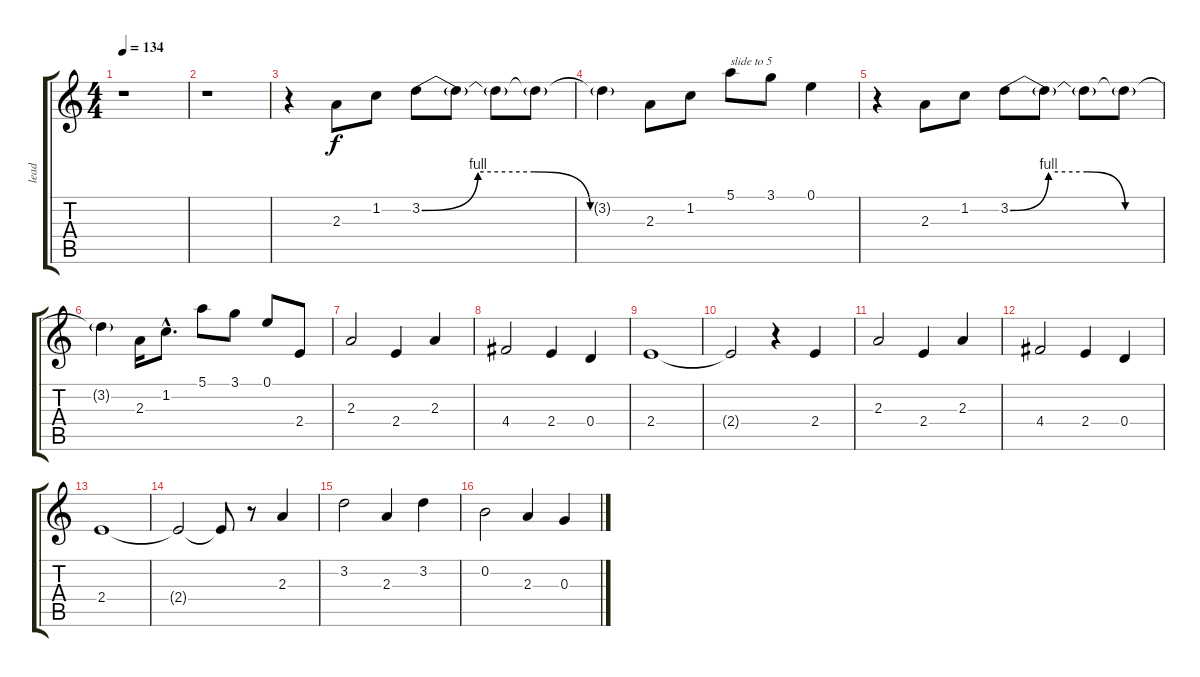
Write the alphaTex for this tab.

\track ("lead" "lead") {instrument electricguitarclean}
\staff {score tabs}
\tuning (E4 B3 G3 D3 A2 E2) {hide}
\ts (4 4)
\tempo 134
\clef g2
\ks c
r.1{dy f instrument electricguitarclean} |
r.1 |
r.4 2.3.8 1.2.8 3.2{be (custom 0 0 15 4 30 4 45 0 60 0)}.8 3.2{t}.8 3.2{t}.8 3.2{t}.8 |
3.2{t}.4 2.3.8 1.2.8 5.1.8{txt "slide to 5"} 3.1.8 0.1.4 |
r.4 2.3.8 1.2.8 3.2{be (custom 0 0 15 4 30 4 45 0 60 0)}.8 3.2{t}.8 3.2{t}.8 3.2{t}.8 |
3.2{t}.4 2.3.16 1.2{hac}.8{d} 5.1.8 3.1.8 0.1.8 2.4.8 |
2.3.2 2.4.4 2.3.4 |
4.4.2 2.4.4 0.4.4 |
2.4.1 |
2.4{t}.2 r.4 2.4.4 |
2.3.2 2.4.4 2.3.4 |
4.4.2 2.4.4 0.4.4 |
2.4.1 |
2.4{t}.2 2.4{t}.8 r.8 2.3.4 |
3.2.2 2.3.4 3.2.4 |
0.2.2 2.3.4 0.3.4
